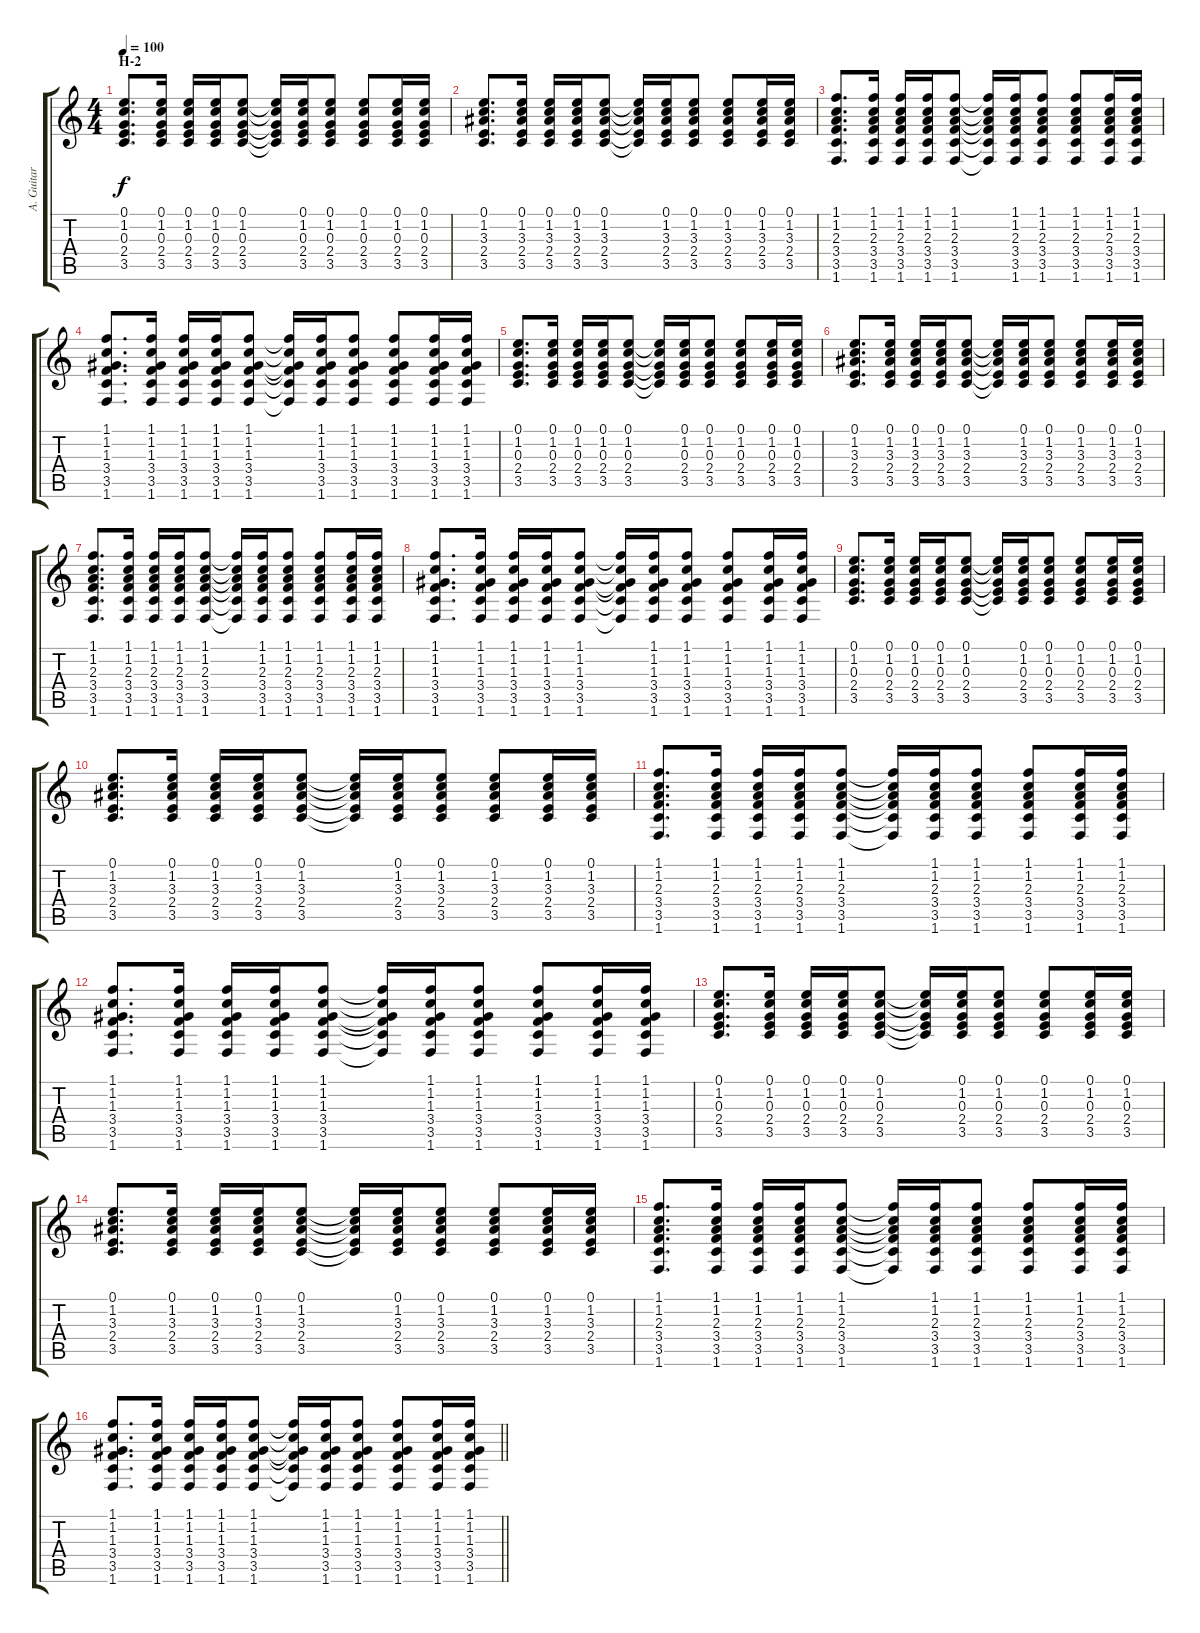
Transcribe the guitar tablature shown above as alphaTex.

\track ("A. Guitar" "A. Guitar") {instrument acousticguitarsteel}
\staff {score tabs}
\tuning (E4 B3 G3 D3 A2 E2) {hide}
\ts (4 4)
\section ("" "H-2")
\tempo 100
\clef g2
\ks c
(0.1 1.2 0.3 2.4 3.5).8{d dy f} (0.1 1.2 0.3 2.4 3.5).16 (0.1 1.2 0.3 2.4 3.5).16 (0.1 1.2 0.3 2.4 3.5).16 (0.1 1.2 0.3 2.4 3.5).8 (0.1{t} 1.2{t} 0.3{t} 2.4{t} 3.5{t}).16 (0.1 1.2 0.3 2.4 3.5).16 (0.1 1.2 0.3 2.4 3.5).8 (0.1 1.2 0.3 2.4 3.5).8 (0.1 1.2 0.3 2.4 3.5).16 (0.1 1.2 0.3 2.4 3.5).16 |
(0.1 1.2 3.3 2.4 3.5).8{d} (0.1 1.2 3.3 2.4 3.5).16 (0.1 1.2 3.3 2.4 3.5).16 (0.1 1.2 3.3 2.4 3.5).16 (0.1 1.2 3.3 2.4 3.5).8 (0.1{t} 1.2{t} 3.3{t} 2.4{t} 3.5{t}).16 (0.1 1.2 3.3 2.4 3.5).16 (0.1 1.2 3.3 2.4 3.5).8 (0.1 1.2 3.3 2.4 3.5).8 (0.1 1.2 3.3 2.4 3.5).16 (0.1 1.2 3.3 2.4 3.5).16 |
(1.1 1.2 2.3 3.4 3.5 1.6).8{d} (1.1 1.2 2.3 3.4 3.5 1.6).16 (1.1 1.2 2.3 3.4 3.5 1.6).16 (1.1 1.2 2.3 3.4 3.5 1.6).16 (1.1 1.2 2.3 3.4 3.5 1.6).8 (1.1{t} 1.2{t} 2.3{t} 3.4{t} 3.5{t} 1.6{t}).16 (1.1 1.2 2.3 3.4 3.5 1.6).16 (1.1 1.2 2.3 3.4 3.5 1.6).8 (1.1 1.2 2.3 3.4 3.5 1.6).8 (1.1 1.2 2.3 3.4 3.5 1.6).16 (1.1 1.2 2.3 3.4 3.5 1.6).16 |
(1.1 1.2 1.3 3.4 3.5 1.6).8{d} (1.1 1.2 1.3 3.4 3.5 1.6).16 (1.1 1.2 1.3 3.4 3.5 1.6).16 (1.1 1.2 1.3 3.4 3.5 1.6).16 (1.1 1.2 1.3 3.4 3.5 1.6).8 (1.1{t} 1.2{t} 1.3{t} 3.4{t} 3.5{t} 1.6{t}).16 (1.1 1.2 1.3 3.4 3.5 1.6).16 (1.1 1.2 1.3 3.4 3.5 1.6).8 (1.1 1.2 1.3 3.4 3.5 1.6).8 (1.1 1.2 1.3 3.4 3.5 1.6).16 (1.1 1.2 1.3 3.4 3.5 1.6).16 |
(0.1 1.2 0.3 2.4 3.5).8{d} (0.1 1.2 0.3 2.4 3.5).16 (0.1 1.2 0.3 2.4 3.5).16 (0.1 1.2 0.3 2.4 3.5).16 (0.1 1.2 0.3 2.4 3.5).8 (0.1{t} 1.2{t} 0.3{t} 2.4{t} 3.5{t}).16 (0.1 1.2 0.3 2.4 3.5).16 (0.1 1.2 0.3 2.4 3.5).8 (0.1 1.2 0.3 2.4 3.5).8 (0.1 1.2 0.3 2.4 3.5).16 (0.1 1.2 0.3 2.4 3.5).16 |
(0.1 1.2 3.3 2.4 3.5).8{d} (0.1 1.2 3.3 2.4 3.5).16 (0.1 1.2 3.3 2.4 3.5).16 (0.1 1.2 3.3 2.4 3.5).16 (0.1 1.2 3.3 2.4 3.5).8 (0.1{t} 1.2{t} 3.3{t} 2.4{t} 3.5{t}).16 (0.1 1.2 3.3 2.4 3.5).16 (0.1 1.2 3.3 2.4 3.5).8 (0.1 1.2 3.3 2.4 3.5).8 (0.1 1.2 3.3 2.4 3.5).16 (0.1 1.2 3.3 2.4 3.5).16 |
(1.1 1.2 2.3 3.4 3.5 1.6).8{d} (1.1 1.2 2.3 3.4 3.5 1.6).16 (1.1 1.2 2.3 3.4 3.5 1.6).16 (1.1 1.2 2.3 3.4 3.5 1.6).16 (1.1 1.2 2.3 3.4 3.5 1.6).8 (1.1{t} 1.2{t} 2.3{t} 3.4{t} 3.5{t} 1.6{t}).16 (1.1 1.2 2.3 3.4 3.5 1.6).16 (1.1 1.2 2.3 3.4 3.5 1.6).8 (1.1 1.2 2.3 3.4 3.5 1.6).8 (1.1 1.2 2.3 3.4 3.5 1.6).16 (1.1 1.2 2.3 3.4 3.5 1.6).16 |
(1.1 1.2 1.3 3.4 3.5 1.6).8{d} (1.1 1.2 1.3 3.4 3.5 1.6).16 (1.1 1.2 1.3 3.4 3.5 1.6).16 (1.1 1.2 1.3 3.4 3.5 1.6).16 (1.1 1.2 1.3 3.4 3.5 1.6).8 (1.1{t} 1.2{t} 1.3{t} 3.4{t} 3.5{t} 1.6{t}).16 (1.1 1.2 1.3 3.4 3.5 1.6).16 (1.1 1.2 1.3 3.4 3.5 1.6).8 (1.1 1.2 1.3 3.4 3.5 1.6).8 (1.1 1.2 1.3 3.4 3.5 1.6).16 (1.1 1.2 1.3 3.4 3.5 1.6).16 |
(0.1 1.2 0.3 2.4 3.5).8{d} (0.1 1.2 0.3 2.4 3.5).16 (0.1 1.2 0.3 2.4 3.5).16 (0.1 1.2 0.3 2.4 3.5).16 (0.1 1.2 0.3 2.4 3.5).8 (0.1{t} 1.2{t} 0.3{t} 2.4{t} 3.5{t}).16 (0.1 1.2 0.3 2.4 3.5).16 (0.1 1.2 0.3 2.4 3.5).8 (0.1 1.2 0.3 2.4 3.5).8 (0.1 1.2 0.3 2.4 3.5).16 (0.1 1.2 0.3 2.4 3.5).16 |
(0.1 1.2 3.3 2.4 3.5).8{d} (0.1 1.2 3.3 2.4 3.5).16 (0.1 1.2 3.3 2.4 3.5).16 (0.1 1.2 3.3 2.4 3.5).16 (0.1 1.2 3.3 2.4 3.5).8 (0.1{t} 1.2{t} 3.3{t} 2.4{t} 3.5{t}).16 (0.1 1.2 3.3 2.4 3.5).16 (0.1 1.2 3.3 2.4 3.5).8 (0.1 1.2 3.3 2.4 3.5).8 (0.1 1.2 3.3 2.4 3.5).16 (0.1 1.2 3.3 2.4 3.5).16 |
(1.1 1.2 2.3 3.4 3.5 1.6).8{d} (1.1 1.2 2.3 3.4 3.5 1.6).16 (1.1 1.2 2.3 3.4 3.5 1.6).16 (1.1 1.2 2.3 3.4 3.5 1.6).16 (1.1 1.2 2.3 3.4 3.5 1.6).8 (1.1{t} 1.2{t} 2.3{t} 3.4{t} 3.5{t} 1.6{t}).16 (1.1 1.2 2.3 3.4 3.5 1.6).16 (1.1 1.2 2.3 3.4 3.5 1.6).8 (1.1 1.2 2.3 3.4 3.5 1.6).8 (1.1 1.2 2.3 3.4 3.5 1.6).16 (1.1 1.2 2.3 3.4 3.5 1.6).16 |
(1.1 1.2 1.3 3.4 3.5 1.6).8{d} (1.1 1.2 1.3 3.4 3.5 1.6).16 (1.1 1.2 1.3 3.4 3.5 1.6).16 (1.1 1.2 1.3 3.4 3.5 1.6).16 (1.1 1.2 1.3 3.4 3.5 1.6).8 (1.1{t} 1.2{t} 1.3{t} 3.4{t} 3.5{t} 1.6{t}).16 (1.1 1.2 1.3 3.4 3.5 1.6).16 (1.1 1.2 1.3 3.4 3.5 1.6).8 (1.1 1.2 1.3 3.4 3.5 1.6).8 (1.1 1.2 1.3 3.4 3.5 1.6).16 (1.1 1.2 1.3 3.4 3.5 1.6).16 |
(0.1 1.2 0.3 2.4 3.5).8{d} (0.1 1.2 0.3 2.4 3.5).16 (0.1 1.2 0.3 2.4 3.5).16 (0.1 1.2 0.3 2.4 3.5).16 (0.1 1.2 0.3 2.4 3.5).8 (0.1{t} 1.2{t} 0.3{t} 2.4{t} 3.5{t}).16 (0.1 1.2 0.3 2.4 3.5).16 (0.1 1.2 0.3 2.4 3.5).8 (0.1 1.2 0.3 2.4 3.5).8 (0.1 1.2 0.3 2.4 3.5).16 (0.1 1.2 0.3 2.4 3.5).16 |
(0.1 1.2 3.3 2.4 3.5).8{d} (0.1 1.2 3.3 2.4 3.5).16 (0.1 1.2 3.3 2.4 3.5).16 (0.1 1.2 3.3 2.4 3.5).16 (0.1 1.2 3.3 2.4 3.5).8 (0.1{t} 1.2{t} 3.3{t} 2.4{t} 3.5{t}).16 (0.1 1.2 3.3 2.4 3.5).16 (0.1 1.2 3.3 2.4 3.5).8 (0.1 1.2 3.3 2.4 3.5).8 (0.1 1.2 3.3 2.4 3.5).16 (0.1 1.2 3.3 2.4 3.5).16 |
(1.1 1.2 2.3 3.4 3.5 1.6).8{d} (1.1 1.2 2.3 3.4 3.5 1.6).16 (1.1 1.2 2.3 3.4 3.5 1.6).16 (1.1 1.2 2.3 3.4 3.5 1.6).16 (1.1 1.2 2.3 3.4 3.5 1.6).8 (1.1{t} 1.2{t} 2.3{t} 3.4{t} 3.5{t} 1.6{t}).16 (1.1 1.2 2.3 3.4 3.5 1.6).16 (1.1 1.2 2.3 3.4 3.5 1.6).8 (1.1 1.2 2.3 3.4 3.5 1.6).8 (1.1 1.2 2.3 3.4 3.5 1.6).16 (1.1 1.2 2.3 3.4 3.5 1.6).16 |
\barLineRight lightlight
(1.1 1.2 1.3 3.4 3.5 1.6).8{d} (1.1 1.2 1.3 3.4 3.5 1.6).16 (1.1 1.2 1.3 3.4 3.5 1.6).16 (1.1 1.2 1.3 3.4 3.5 1.6).16 (1.1 1.2 1.3 3.4 3.5 1.6).8 (1.1{t} 1.2{t} 1.3{t} 3.4{t} 3.5{t} 1.6{t}).16 (1.1 1.2 1.3 3.4 3.5 1.6).16 (1.1 1.2 1.3 3.4 3.5 1.6).8 (1.1 1.2 1.3 3.4 3.5 1.6).8 (1.1 1.2 1.3 3.4 3.5 1.6).16 (1.1 1.2 1.3 3.4 3.5 1.6).16
